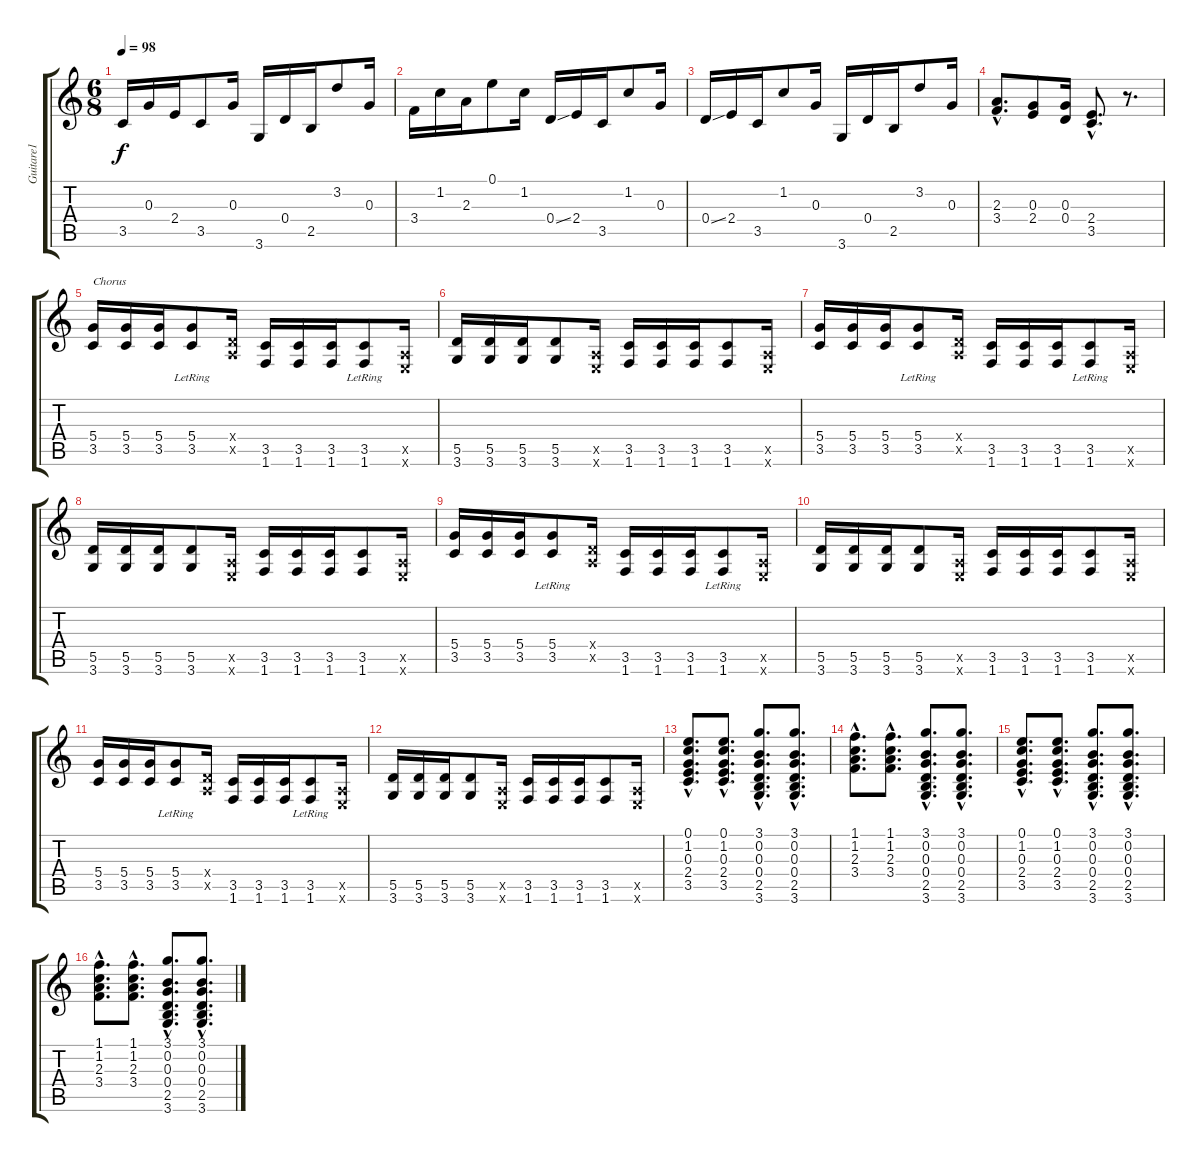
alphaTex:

\track ("Guitare1" "Guitare1") {instrument acousticguitarsteel}
\staff {score tabs}
\tuning (E4 B3 G3 D3 A2 E2) {hide}
\ts (6 8)
\tempo 98
\clef g2
\ks c
3.5.16{dy f instrument acousticguitarsteel} 0.3.16 2.4.16 3.5.8 0.3.16 3.6.16 0.4.16 2.5.16 3.2.8 0.3.16 |
3.4.16 1.2.16 2.3.16 0.1.8 1.2.16 0.4{ss}.16 2.4.16 3.5.16 1.2.8 0.3.16 |
0.4{ss}.16 2.4.16 3.5.16 1.2.8 0.3.16 3.6.16 0.4.16 2.5.16 3.2.8 0.3.16 |
(2.3{hac} 3.4{hac}).8{d} (0.3 2.4).8 (0.3 0.4).16 (2.4{hac} 3.5{hac}).8{d} r.8{d} |
(5.4 3.5).16{txt "Chorus"} (5.4 3.5).16 (5.4 3.5).16 (5.4{lr} 3.5{lr}).8 (0.4{x} 0.5{x}).16 (3.5 1.6).16 (3.5 1.6).16 (3.5 1.6).16 (3.5{lr} 1.6{lr}).8 (0.5{x} 0.6{x}).16 |
(5.5 3.6).16 (5.5 3.6).16 (5.5 3.6).16 (5.5 3.6).8 (0.5{x} 0.6{x}).16 (3.5 1.6).16 (3.5 1.6).16 (3.5 1.6).16 (3.5 1.6).8 (0.5{x} 0.6{x}).16 |
(5.4 3.5).16 (5.4 3.5).16 (5.4 3.5).16 (5.4{lr} 3.5{lr}).8 (0.4{x} 0.5{x}).16 (3.5 1.6).16 (3.5 1.6).16 (3.5 1.6).16 (3.5{lr} 1.6{lr}).8 (0.5{x} 0.6{x}).16 |
(5.5 3.6).16 (5.5 3.6).16 (5.5 3.6).16 (5.5 3.6).8 (0.5{x} 0.6{x}).16 (3.5 1.6).16 (3.5 1.6).16 (3.5 1.6).16 (3.5 1.6).8 (0.5{x} 0.6{x}).16 |
(5.4 3.5).16 (5.4 3.5).16 (5.4 3.5).16 (5.4{lr} 3.5{lr}).8 (0.4{x} 0.5{x}).16 (3.5 1.6).16 (3.5 1.6).16 (3.5 1.6).16 (3.5{lr} 1.6{lr}).8 (0.5{x} 0.6{x}).16 |
(5.5 3.6).16 (5.5 3.6).16 (5.5 3.6).16 (5.5 3.6).8 (0.5{x} 0.6{x}).16 (3.5 1.6).16 (3.5 1.6).16 (3.5 1.6).16 (3.5 1.6).8 (0.5{x} 0.6{x}).16 |
(5.4 3.5).16 (5.4 3.5).16 (5.4 3.5).16 (5.4{lr} 3.5{lr}).8 (0.4{x} 0.5{x}).16 (3.5 1.6).16 (3.5 1.6).16 (3.5 1.6).16 (3.5{lr} 1.6{lr}).8 (0.5{x} 0.6{x}).16 |
(5.5 3.6).16 (5.5 3.6).16 (5.5 3.6).16 (5.5 3.6).8 (0.5{x} 0.6{x}).16 (3.5 1.6).16 (3.5 1.6).16 (3.5 1.6).16 (3.5 1.6).8 (0.5{x} 0.6{x}).16 |
(0.1{hac} 1.2{hac} 0.3{hac} 2.4{hac} 3.5{hac}).8{d} (0.1{hac} 1.2{hac} 0.3{hac} 2.4{hac} 3.5{hac}).8{d} (3.1{hac} 0.2{hac} 0.3{hac} 0.4{hac} 2.5{hac} 3.6{hac}).8{d} (3.1{hac} 0.2{hac} 0.3{hac} 0.4{hac} 2.5{hac} 3.6{hac}).8{d} |
(1.1{hac} 1.2{hac} 2.3{hac} 3.4{hac}).8{d} (1.1{hac} 1.2{hac} 2.3{hac} 3.4{hac}).8{d} (3.1{hac} 0.2{hac} 0.3{hac} 0.4{hac} 2.5{hac} 3.6{hac}).8{d} (3.1{hac} 0.2{hac} 0.3{hac} 0.4{hac} 2.5{hac} 3.6{hac}).8{d} |
(0.1{hac} 1.2{hac} 0.3{hac} 2.4{hac} 3.5{hac}).8{d} (0.1{hac} 1.2{hac} 0.3{hac} 2.4{hac} 3.5{hac}).8{d} (3.1{hac} 0.2{hac} 0.3{hac} 0.4{hac} 2.5{hac} 3.6{hac}).8{d} (3.1{hac} 0.2{hac} 0.3{hac} 0.4{hac} 2.5{hac} 3.6{hac}).8{d} |
(1.1{hac} 1.2{hac} 2.3{hac} 3.4{hac}).8{d} (1.1{hac} 1.2{hac} 2.3{hac} 3.4{hac}).8{d} (3.1{hac} 0.2{hac} 0.3{hac} 0.4{hac} 2.5{hac} 3.6{hac}).8{d} (3.1{hac} 0.2{hac} 0.3{hac} 0.4{hac} 2.5{hac} 3.6{hac}).8{d}
